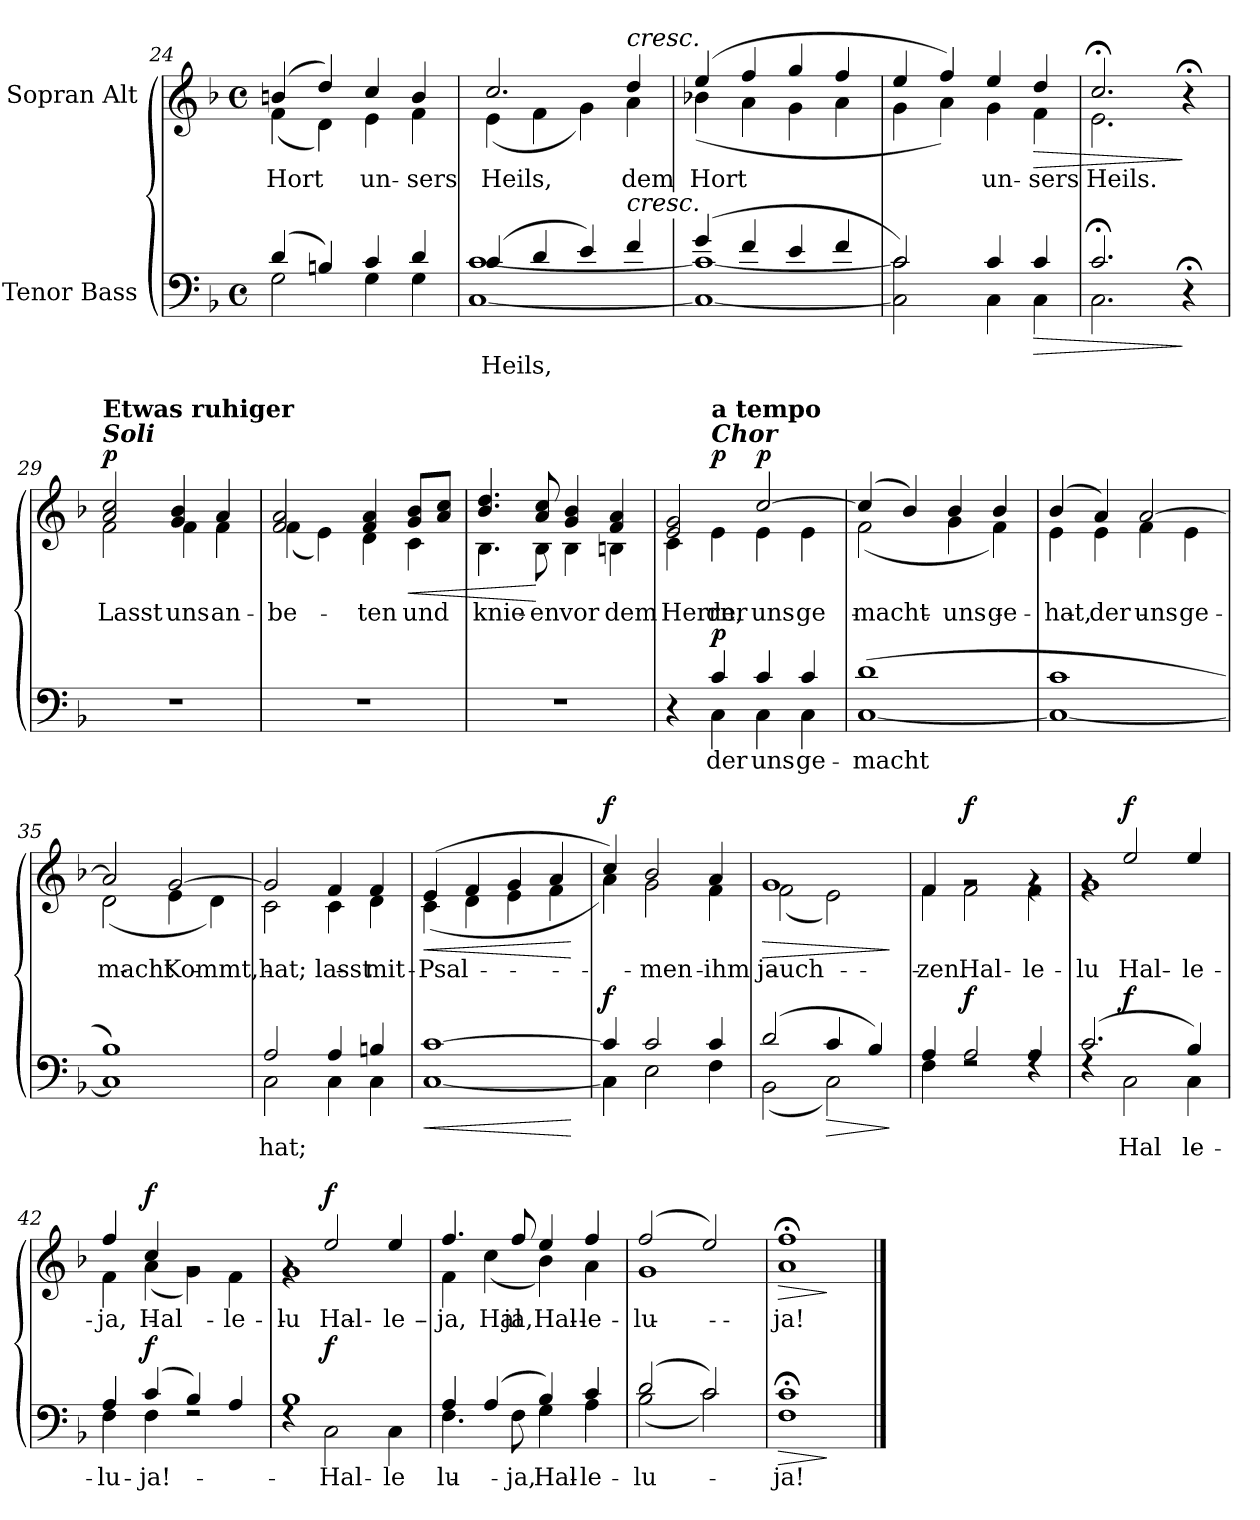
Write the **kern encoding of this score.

**kern	**text	**dynam	**kern	**text	**dynam
*part2	*part2	*part2	*part1	*part1	*part1
*staff2	*staff2	*staff2	*staff1	*staff1	*staff1
*I"Tenor Bass	*	*	*I"Sopran Alt	*	*
!!LO:LB:g=z
*clefF4	*	*	*clefG2	*	*
*k[b-]	*	*	*k[b-]	*	*
*M4/4	*	*	*M4/4	*	*
*met(c)	*	*	*met(c)	*	*
=24	=24	=24	=24	=24	=24
*^	*	*	*^	*	*
(4d/	2G\	.	.	(4bn/	(4f\	Hort	.
4Bn/)	.	.	.	4dd/)	4d\)	.	.
4c/	4G\	.	.	4cc/	4e\	un-	.
4d/	4G\	.	.	4b/	4f\	-sers	.
=25	=25	=25	=25	=25	=25	=25	=25
(4c/	[1C [1c	Heils,	.	2.cc/	(4e\	Heils,	.
4d/	.	.	.	.	4f\	.	.
4e/)	.	.	.	.	4g\)	.	.
!	!	!	!	!LO:TX:a:i:t=cresc.	!	!	!
!LO:TX:a:i:t=cresc.	!	!	!	!	!	!	!
4f/	.	.	.	4dd/	4a\	dem	.
=26	=26	=26	=26	=26	=26	=26	=26
(4g/	1C_ 1c_	.	.	(4ee/	(4b-X\	Hort	.
4f/	.	.	.	4ff/	4a\	.	.
4e/	.	.	.	4gg/	4g\	.	.
4f/	.	.	.	4ff/	4a\	.	.
=27	=27	=27	=27	=27	=27	=27	=27
2c/)	2C\] 2c\]	.	.	4ee/	4g\	.	.
.	.	.	.	4ff/)	4a\)	.	.
4c/	4C\	.	.	4ee/	4g\	un-	.
!	!	!	!LO:HP:b	!	!	!	!LO:HP:b
4c/	4C\	.	>	4dd/	4f\	-sers	>
=28	=28	=28	=28	=28	=28	=28	=28
2.c;</	2.C\	.	.	2.cc;</	2.e\	Heils.	.
4r;<	4ryy	.	]	4r;<	4ryy	.	]
!!LO:LB:g=z	!!
=29	=29	=29	=29	=29	=29	=29	=29
!	!	!	!	!LO:TX:a:Bi:t=Soli	!	!	!
!	!	!	!	!LO:TX:a:B:t=Etwas ruhiger	!	!	!
!	!	!	!	!	!	!	!LO:DY:a
*v	*v	*	*	*	*	*	*
1r	.	.	2a/ 2cc/	2f\	Lasst	p
.	.	.	4g/ 4b-/	4f\	uns	.
.	.	.	4a/	4f\	an-	.
=30	=30	=30	=30	=30	=30	=30
1r	.	.	2f/ 2a/	(4f\	-be-	.
.	.	.	.	4e\)	.	.
.	.	.	4f/ 4a/	4d\	-ten	.
!	!	!	!	!	!	!LO:HP:b
.	.	.	8g/ 8b-/L	4c\	und	<
.	.	.	8a/ 8cc/J	.	.	.
=31	=31	=31	=31	=31	=31	=31
1r	.	.	4.b-/ 4.dd/	4.B-\	knie-	.
.	.	.	8a/ 8cc/	8B-\	-en	[
.	.	.	4g/ 4b-/	4B-\	vor	.
.	.	.	4f/ 4a/	4Bn\	dem	.
=32	=32	=32	=32	=32	=32	=32
*^	*	*	*	*	*	*
4r	4ryy	.	.	2e/ 2g/	4c\	Herrn,	.
!	!	!	!	!	!LO:TX:a:Bi:t=Chor	!	!
!	!	!	!	!	!LO:TX:a:B:t=a tempo	!	!
!	!	!	!LO:DY:a	!	!	!	!LO:DY:b
4c/	4C\	der	p	.	4e\	der	p
!	!	!	!	!	!	!	!LO:DY:a
4c/	4C\	uns	.	[2cc/	4e\	uns	p
4c/	4C\	ge-	.	.	4e\	ge-	.
=33	=33	=33	=33	=33	=33	=33	=33
(1d	[1C	-macht	.	(4cc/]	(2f\	-macht	.
.	.	.	.	4b-/)	.	.	.
.	.	.	.	4b-/	4g\	uns	.
.	.	.	.	4b-/	4f\)	ge-	.
!!LO:LB:g=z	!!
=34	=34	=34	=34	=34	=34	=34	=34
1c	1C_	.	.	(4b-/	4e\	hat,	.
.	.	.	.	4a/)	4e\	der	.
.	.	.	.	[2a/	4f\	uns	.
.	.	.	.	.	4e\	ge-	.
=35	=35	=35	=35	=35	=35	=35	=35
1B-)	1C]	.	.	2a/]	(2d\	-macht	.
.	.	.	.	[2g/	4e\	Kommt,	.
.	.	.	.	.	4d\)	.	.
=36	=36	=36	=36	=36	=36	=36	=36
2A/	2C\	hat;	.	2g/]	2c\	hat;	.
4A/	4C\	.	.	4f/	4c\	lasst	.
4Bn/	4C\	.	.	4f/	4d\	mit	.
=37	=37	=37	=37	=37	=37	=37	=37
!	!	!	!LO:HP:b	!	!	!	!LO:HP:b
[1c	[1C	.	<	(4e/	(4c\	Psal-	<
.	.	.	.	4f/	4d\	.	.
.	.	.	.	4g/	4e\	.	.
.	.	.	.	4a/	4f\	.	.
*v	*v	*	*	*	*	*	*
*	*	*	*v	*v	*	*
.	.	[	.	.	[
=38	=38	=38	=38	=38	=38
*^	*	*	*^	*	*
!	!	!	!LO:DY:a	!	!	!	!LO:DY:a
4c/]	4C\]	.	f	4cc/)	4a\)	.	f
2c/	2E\	.	.	2b-/	2g\	-men	.
4c/	4F\	.	.	4a/	4f\	ihm	.
=39	=39	=39	=39	=39	=39	=39	=39
!	!	!	!	!	!	!	!LO:HP:b
(2d/	(2BB-\	.	.	1g	(2f\	jauch-	>
!	!	!	!LO:HP:b	!	!	!	!
4c/	2C\)	.	>	.	2e\)	.	.
4B-/)	.	.	.	.	.	.	.
*v	*v	*	*	*	*	*	*
*	*	*	*v	*v	*	*
.	.	]	.	.	]
!!LO:LB:g=z
=40	=40	=40	=40	=40	=40
*^	*	*	*^	*	*
4A/	4F\	.	.	4f/	4f\	-zen.	.
!	!	!	!LO:DY:a	!	!	!	!LO:DY:b
2A/	2rF	.	f	2rg	2f\	Hal-	f
4A/	4rF	.	.	4rg	4f\	-le-	.
=41	=41	=41	=41	=41	=41	=41	=41
(2.c/	4rF	.	.	4rg	1g	-lu-	.
!	!	!	!LO:DY:b	!	!	!	!LO:DY:a
.	2C\	Hal-	f	2ee/	.	Hal-	f
4B-/)	4C\	-le-	.	4ee/	.	-le-	.
=42	=42	=42	=42	=42	=42	=42	=42
4A/	4F\	-lu-	.	4ff/	4f\	-ja,	.
!	!	!	!LO:DY:a	!	!	!	!LO:DY:b
(4c/	4F\	-ja!	f	4cc/	(4a\	Hal-	f
4B-/)	2rF	.	.	2rg	4g\)	.	.
4A/	.	.	.	.	4f\	-le-	.
=43	=43	=43	=43	=43	=43	=43	=43
1B-	4rF	.	.	4rg	1g	-lu-	.
!	!	!	!LO:DY:b	!	!	!	!LO:DY:a
.	2C\	Hal-	f	2ee/	.	Hal-	f
.	4C\	-le-	.	4ee/	.	-le-	.
=44	=44	=44	=44	=44	=44	=44	=44
4A/	4.F\	-lu-	.	4.ff/	4f\	-ja,	.
(4A/	.	.	.	.	(4cc\	Hal-	.
.	8F\	-ja,	.	8ff/	.	-ja,	.
4B-/)	4G\	Hal-	.	4ee/	4b-\)	Hal-	.
4c/	4A\	-le-	.	4ff/	4a\	-le-	.
=45	=45	=45	=45	=45	=45	=45	=45
(2d/	(2B-\	-lu-	.	(2ff/	1g	-lu-	.
2c/)	2c\)	.	.	2ee/)	.	.	.
=46	=46	=46	=46	=46	=46	=46	=46
!	!	!	!LO:HP:b	!	!	!	!LO:HP:b
1c;<	1F	-ja!	>	1ff;<	1a	-ja!	>
*v	*v	*	*	*	*	*	*
*	*	*	*v	*v	*	*
.	.	]	.	.	]
==	==	==	==	==	==
*-	*-	*-	*-	*-	*-
